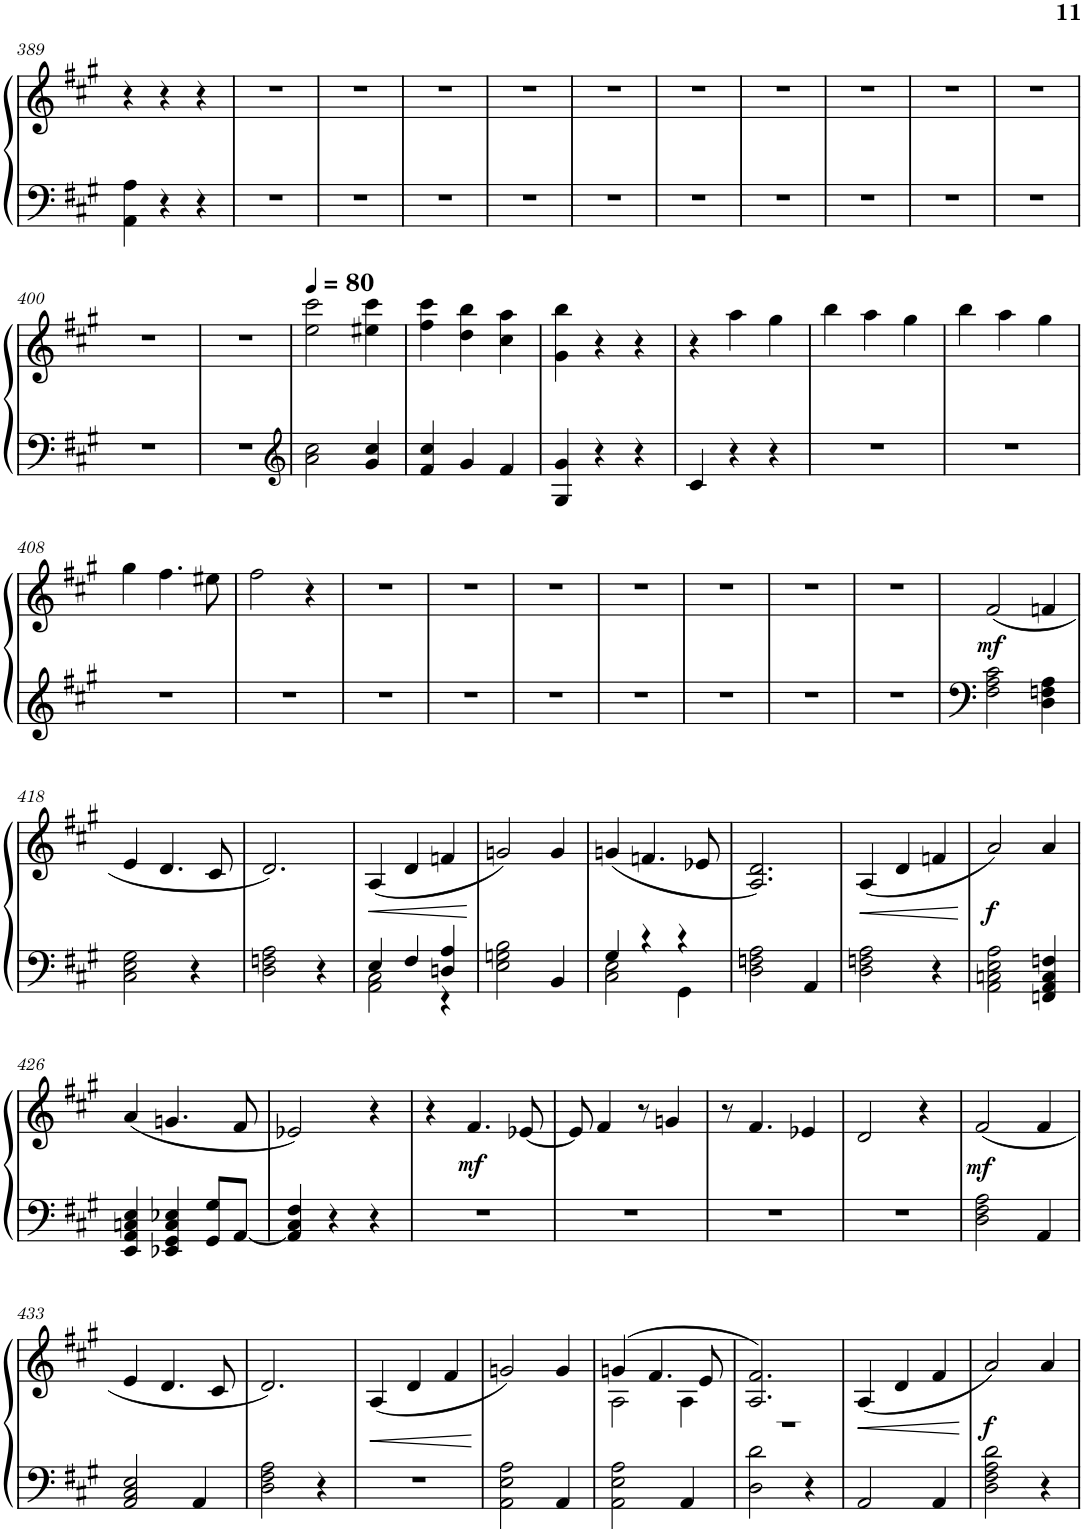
**kern	**kern	**dynam
*part1	*part1	*part1
*staff2	*staff1	*staff1/2
*I"Piano	*	*
*I'Pno.	*	*
!!LO:PB:g=z
*clefF4	*clefG2	*
*k[f#c#g#]	*k[f#c#g#]	*
*M3/4	*M3/4	*
=389	=389	=389
4AA\ 4A\	4r	.
4r	4r	.
4r	4r	.
=390	=390	=390
2.r	2.r	.
=391	=391	=391
2.r	2.r	.
=392	=392	=392
2.r	2.r	.
=393	=393	=393
2.r	2.r	.
=394	=394	=394
2.r	2.r	.
=395	=395	=395
2.r	2.r	.
=396	=396	=396
2.r	2.r	.
=397	=397	=397
2.r	2.r	.
=398	=398	=398
2.r	2.r	.
=399	=399	=399
2.r	2.r	.
!!LO:LB:g=z
=400	=400	=400
2.r	2.r	.
=401	=401	=401
2.r	2.r	.
=402	=402	=402
*clefG2	*	*
*	*MM80	*
2a\ 2cc#\	2ee\ 2ccc#\	.
4g#/ 4cc#/	4ee#X\ 4ccc#\	.
=403	=403	=403
4f#/ 4cc#/	4ff#\ 4ccc#\	.
4g#/	4dd\ 4bb\	.
4f#/	4cc#\ 4aa\	.
=404	=404	=404
4G#/ 4g#/	4g#\ 4bb\	.
4r	4r	.
4r	4r	.
=405	=405	=405
4c#/	4r	.
4r	4aa\	.
4r	4gg#\	.
=406	=406	=406
2.r	4bb\	.
.	4aa\	.
.	4gg#\	.
=407	=407	=407
2.r	4bb\	.
.	4aa\	.
.	4gg#\	.
!!LO:LB:g=z
=408	=408	=408
2.r	4gg#\	.
.	4.ff#\	.
.	8ee#X\	.
=409	=409	=409
2.r	2ff#\	.
.	4r	.
=410	=410	=410
2.r	2.r	.
=411	=411	=411
2.r	2.r	.
=412	=412	=412
2.r	2.r	.
=413	=413	=413
2.r	2.r	.
=414	=414	=414
2.r	2.r	.
=415	=415	=415
2.r	2.r	.
=416	=416	=416
2.r	2.r	.
=417	=417	=417
!	!	!LO:DY:b
2F#\ 2A\ 2c#\	(2f#/	mf
4D\ 4Fn\ 4A\	4fn/	.
!!LO:LB:g=z
=418	=418	=418
2C#\ 2E\ 2G#\	4e/	.
.	4.d/	.
4r	.	.
.	8c#/	.
=419	=419	=419
2D\ 2Fn\ 2A\	2.d/)	.
4r	.	.
=420	=420	=420
*^	*	*
!	!	!	!LO:HP:b
4E/	2AA\ 2C#\	(4A/	<
4F#/	.	4d/	.
4Dn/ 4A/	4r	4fn/	.
*v	*v	*	*
.	.	[
=421	=421	=421
2E\ 2Gn\ 2B\	2gn/)	.
4BB/	4g/	.
=422	=422	=422
*^	*	*
4G#/	2C#\ 2E\	(4gn/	.
4r	.	4.fn/	.
4r	4GG#\	.	.
.	.	8e-X/	.
*v	*v	*	*
=423	=423	=423
2D\ 2Fn\ 2A\	2.A/ 2.d/)	.
4AA/	.	.
=424	=424	=424
!	!	!LO:HP:b
2D\ 2Fn\ 2A\	(4A/	<
.	4d/	.
4r	4fn/	.
.	.	[
=425	=425	=425
!	!	!LO:DY:b
2AA\ 2Cn\ 2E\ 2A\	2a/)	f
4FFn/ 4AA/ 4C/ 4Fn/	4a/	.
!!LO:LB:g=z
=426	=426	=426
4EE/ 4AA/ 4Cn/ 4E/	(4a/	.
4EE-X/ 4GG#/ 4C/ 4E-X/	4.gn/	.
8GG#/ 8G#/L	.	.
[8AA/J	8f#/	.
=427	=427	=427
4AA/] 4C#/ 4F#/	2e-X/)	.
4r	.	.
4r	4r	.
=428	=428	=428
2.r	4r	.
!	!	!LO:DY:b
.	4.f#/	mf
.	[8e-X/	.
=429	=429	=429
2.r	8e-/]	.
.	4f#/	.
.	8r	.
.	4gn/	.
=430	=430	=430
2.r	8r	.
.	4.f#/	.
.	4e-X/	.
=431	=431	=431
2.r	2d/	.
.	4r	.
=432	=432	=432
!	!	!LO:DY:b
2D\ 2F#\ 2A\	(2f#/	mf
4AA/	4f#/	.
!!LO:LB:g=z
=433	=433	=433
2AA/ 2C#/ 2E/	4e/	.
.	4.d/	.
4AA/	.	.
.	8c#/	.
=434	=434	=434
2D\ 2F#\ 2A\	2.d/)	.
4r	.	.
=435	=435	=435
!	!	!LO:HP:b
2.r	(4A/	<
.	4d/	.
.	4f#/	.
.	.	[
=436	=436	=436
2AA\ 2E\ 2A\	2gn/)	.
4AA/	4g/	.
=437	=437	=437
*	*^	*
2AA\ 2E\ 2A\	(4gn/	2A\	.
.	4.f#/	.	.
4AA/	.	4A\	.
.	8e/	.	.
=438	=438	=438	=438
2D\ 2d\	2.A/ 2.f#/)	2.r	.
4r	.	.	.
*	*v	*v	*
=439	=439	=439
!	!	!LO:HP:b
2AA/	(4A/	<
.	4d/	.
4AA/	4f#/	.
.	.	[
=440	=440	=440
!	!	!LO:DY:b
2D\ 2F#\ 2A\ 2d\	2a/)	f
4r	4a/	.
=	=	=
*-	*-	*-
